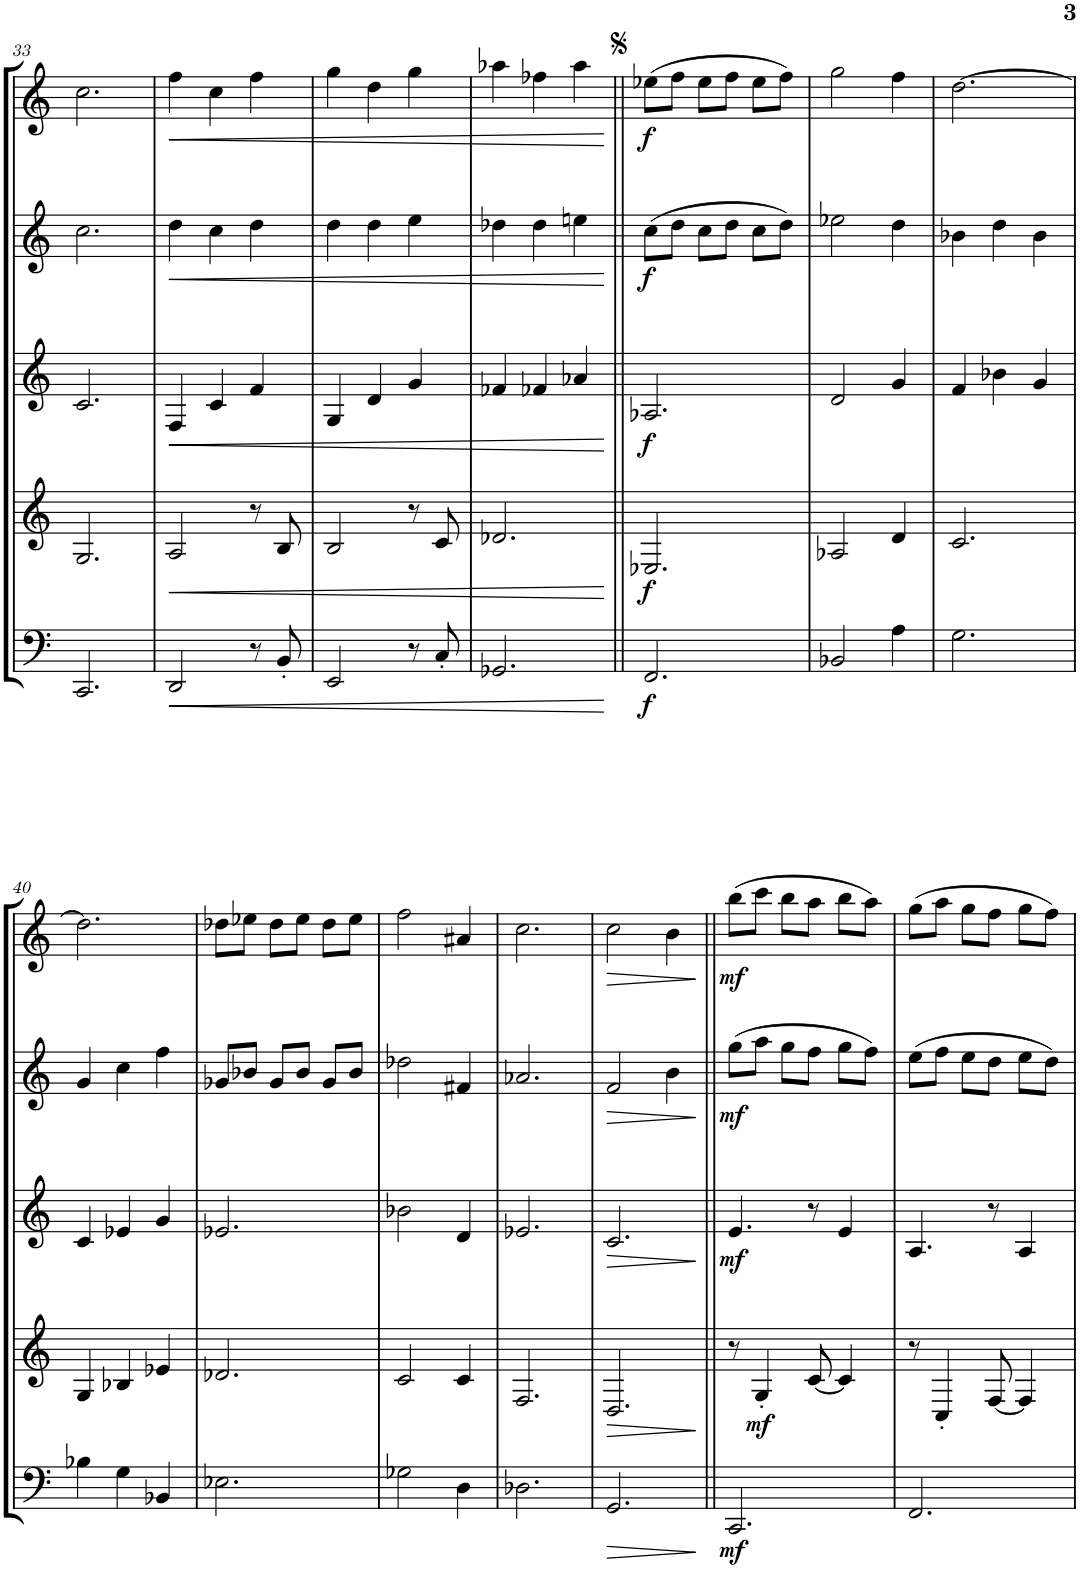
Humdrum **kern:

**kern	**dynam	**kern	**dynam	**kern	**dynam	**kern	**dynam	**kern	**dynam
*part5	*part5	*part4	*part4	*part3	*part3	*part2	*part2	*part1	*part1
*staff5	*staff5	*staff4	*staff4	*staff3	*staff3	*staff2	*staff2	*staff1	*staff1
*I"Bassoon	*	*I"Horn in F	*	*I"Bb Clarinet	*	*I"Oboe	*	*I"Flute	*
*I'Bsn	*	*I'Hn	*	*I'Cl	*	*I'Ob	*	*I'Fl	*
!!LO:PB:g=z
*clefF4	*	*clefG2	*	*clefG2	*	*clefG2	*	*clefG2	*
*	*	*ITrd4c7	*	*ITrd1c2	*	*	*	*	*
*k[]	*	*k[]	*	*k[]	*	*k[]	*	*k[]	*
*M3/4	*	*M3/4	*	*M3/4	*	*M3/4	*	*M3/4	*
=33	=33	=33	=33	=33	=33	=33	=33	=33	=33
2.CC/	.	2.G/	.	2.c/	.	2.cc\	.	2.cc\	.
=34	=34	=34	=34	=34	=34	=34	=34	=34	=34
!	!LO:HP:b	!	!LO:HP:b	!	!LO:HP:b	!	!LO:HP:b	!	!LO:HP:b
2DD/	<	2A/	<	4F/	<	4dd\	<	4ff\	<
.	.	.	.	4c/	.	4cc\	.	4cc\	.
8r	.	8r	.	4f/	.	4dd\	.	4ff\	.
8BB'/	.	8B/	.	.	.	.	.	.	.
=35	=35	=35	=35	=35	=35	=35	=35	=35	=35
2EE/	.	2B/	.	4G/	.	4dd\	.	4gg\	.
.	.	.	.	4d/	.	4dd\	.	4dd\	.
8r	.	8r	.	4g/	.	4ee\	.	4gg\	.
8C'/	.	8c/	.	.	.	.	.	.	.
=36	=36	=36	=36	=36	=36	=36	=36	=36	=36
2.GG-X/	.	2.d-X/	.	4f-X/	.	4dd-X\	.	4aa-X\	.
.	.	.	.	4f-X/	.	4dd-\	.	4ff-X\	.
.	.	.	.	4a-X/	.	4een\	.	4aa-\	.
.	[	.	[	.	[	.	[	.	[
=37||	=37||	=37||	=37||	=37||	=37||	=37||	=37||	=37||	=37||
!	!LO:DY:b	!	!LO:DY:b	!	!LO:DY:b	!	!LO:DY:b	!	!LO:DY:b
2.FF/	f	2.E-X/	f	2.A-X/	f	(8cc\L	f	(8ee-X\L	f
.	.	.	.	.	.	8dd\J	.	8ff\J	.
.	.	.	.	.	.	8cc\L	.	8ee-\L	.
.	.	.	.	.	.	8dd\J	.	8ff\J	.
.	.	.	.	.	.	8cc\L	.	8ee-\L	.
.	.	.	.	.	.	8dd\J)	.	8ff\J)	.
=38	=38	=38	=38	=38	=38	=38	=38	=38	=38
2BB-X/	.	2A-X/	.	2d/	.	2ee-X\	.	2gg\	.
4A\	.	4d/	.	4g/	.	4dd\	.	4ff\	.
=39	=39	=39	=39	=39	=39	=39	=39	=39	=39
2.G\	.	2.c/	.	4f/	.	4b-X\	.	[2.dd\	.
.	.	.	.	4b-X\	.	4dd\	.	.	.
.	.	.	.	4g/	.	4b-\	.	.	.
!!LO:LB:g=z
=40	=40	=40	=40	=40	=40	=40	=40	=40	=40
4B-X\	.	4G/	.	4c/	.	4g/	.	2.dd\]	.
4G\	.	4B-X/	.	4e-X/	.	4cc\	.	.	.
4BB-X/	.	4e-X/	.	4g/	.	4ff\	.	.	.
=41	=41	=41	=41	=41	=41	=41	=41	=41	=41
2.E-X\	.	2.d-X/	.	2.e-X/	.	8g-X/L	.	8dd-X\L	.
.	.	.	.	.	.	8b-X/J	.	8ee-X\J	.
.	.	.	.	.	.	8g-/L	.	8dd-\L	.
.	.	.	.	.	.	8b-/J	.	8ee-\J	.
.	.	.	.	.	.	8g-/L	.	8dd-\L	.
.	.	.	.	.	.	8b-/J	.	8ee-\J	.
=42	=42	=42	=42	=42	=42	=42	=42	=42	=42
2G-X\	.	2c/	.	2b-X\	.	2dd-X\	.	2ff\	.
4D\	.	4c/	.	4d/	.	4f#X/	.	4a#X/	.
=43	=43	=43	=43	=43	=43	=43	=43	=43	=43
2.D-X\	.	2.F/	.	2.e-X/	.	2.a-X/	.	2.cc\	.
=44	=44	=44	=44	=44	=44	=44	=44	=44	=44
!	!LO:HP:b	!	!LO:HP:b	!	!LO:HP:b	!	!LO:HP:b	!	!LO:HP:b
2.GG/	>	2.D/	>	2.c/	>	2f/	>	2cc\	>
.	.	.	.	.	.	4b\	.	4b\	.
.	]	.	]	.	]	.	]	.	]
=45||	=45||	=45||	=45||	=45||	=45||	=45||	=45||	=45||	=45||
!	!LO:DY:b	!	!	!	!LO:DY:b	!	!LO:DY:b	!	!LO:DY:b
2.CC/	mf	8r	.	4.e/	mf	(8gg\L	mf	(8bb\L	mf
!	!	!	!LO:DY:b	!	!	!	!	!	!
.	.	4G'/	mf	.	.	8aa\J	.	8ccc\J	.
.	.	.	.	.	.	8gg\L	.	8bb\L	.
.	.	[8c/	.	8r	.	8ff\J	.	8aa\J	.
.	.	4c/]	.	4e/	.	8gg\L	.	8bb\L	.
.	.	.	.	.	.	8ff\J)	.	8aa\J)	.
=46	=46	=46	=46	=46	=46	=46	=46	=46	=46
2.FF/	.	8r	.	4.A/	.	(8ee\L	.	(8gg\L	.
.	.	4C'/	.	.	.	8ff\J	.	8aa\J	.
.	.	.	.	.	.	8ee\L	.	8gg\L	.
.	.	[8F/	.	8r	.	8dd\J	.	8ff\J	.
.	.	4F/]	.	4A/	.	8ee\L	.	8gg\L	.
.	.	.	.	.	.	8dd\J)	.	8ff\J)	.
=	=	=	=	=	=	=	=	=	=
*-	*-	*-	*-	*-	*-	*-	*-	*-	*-
